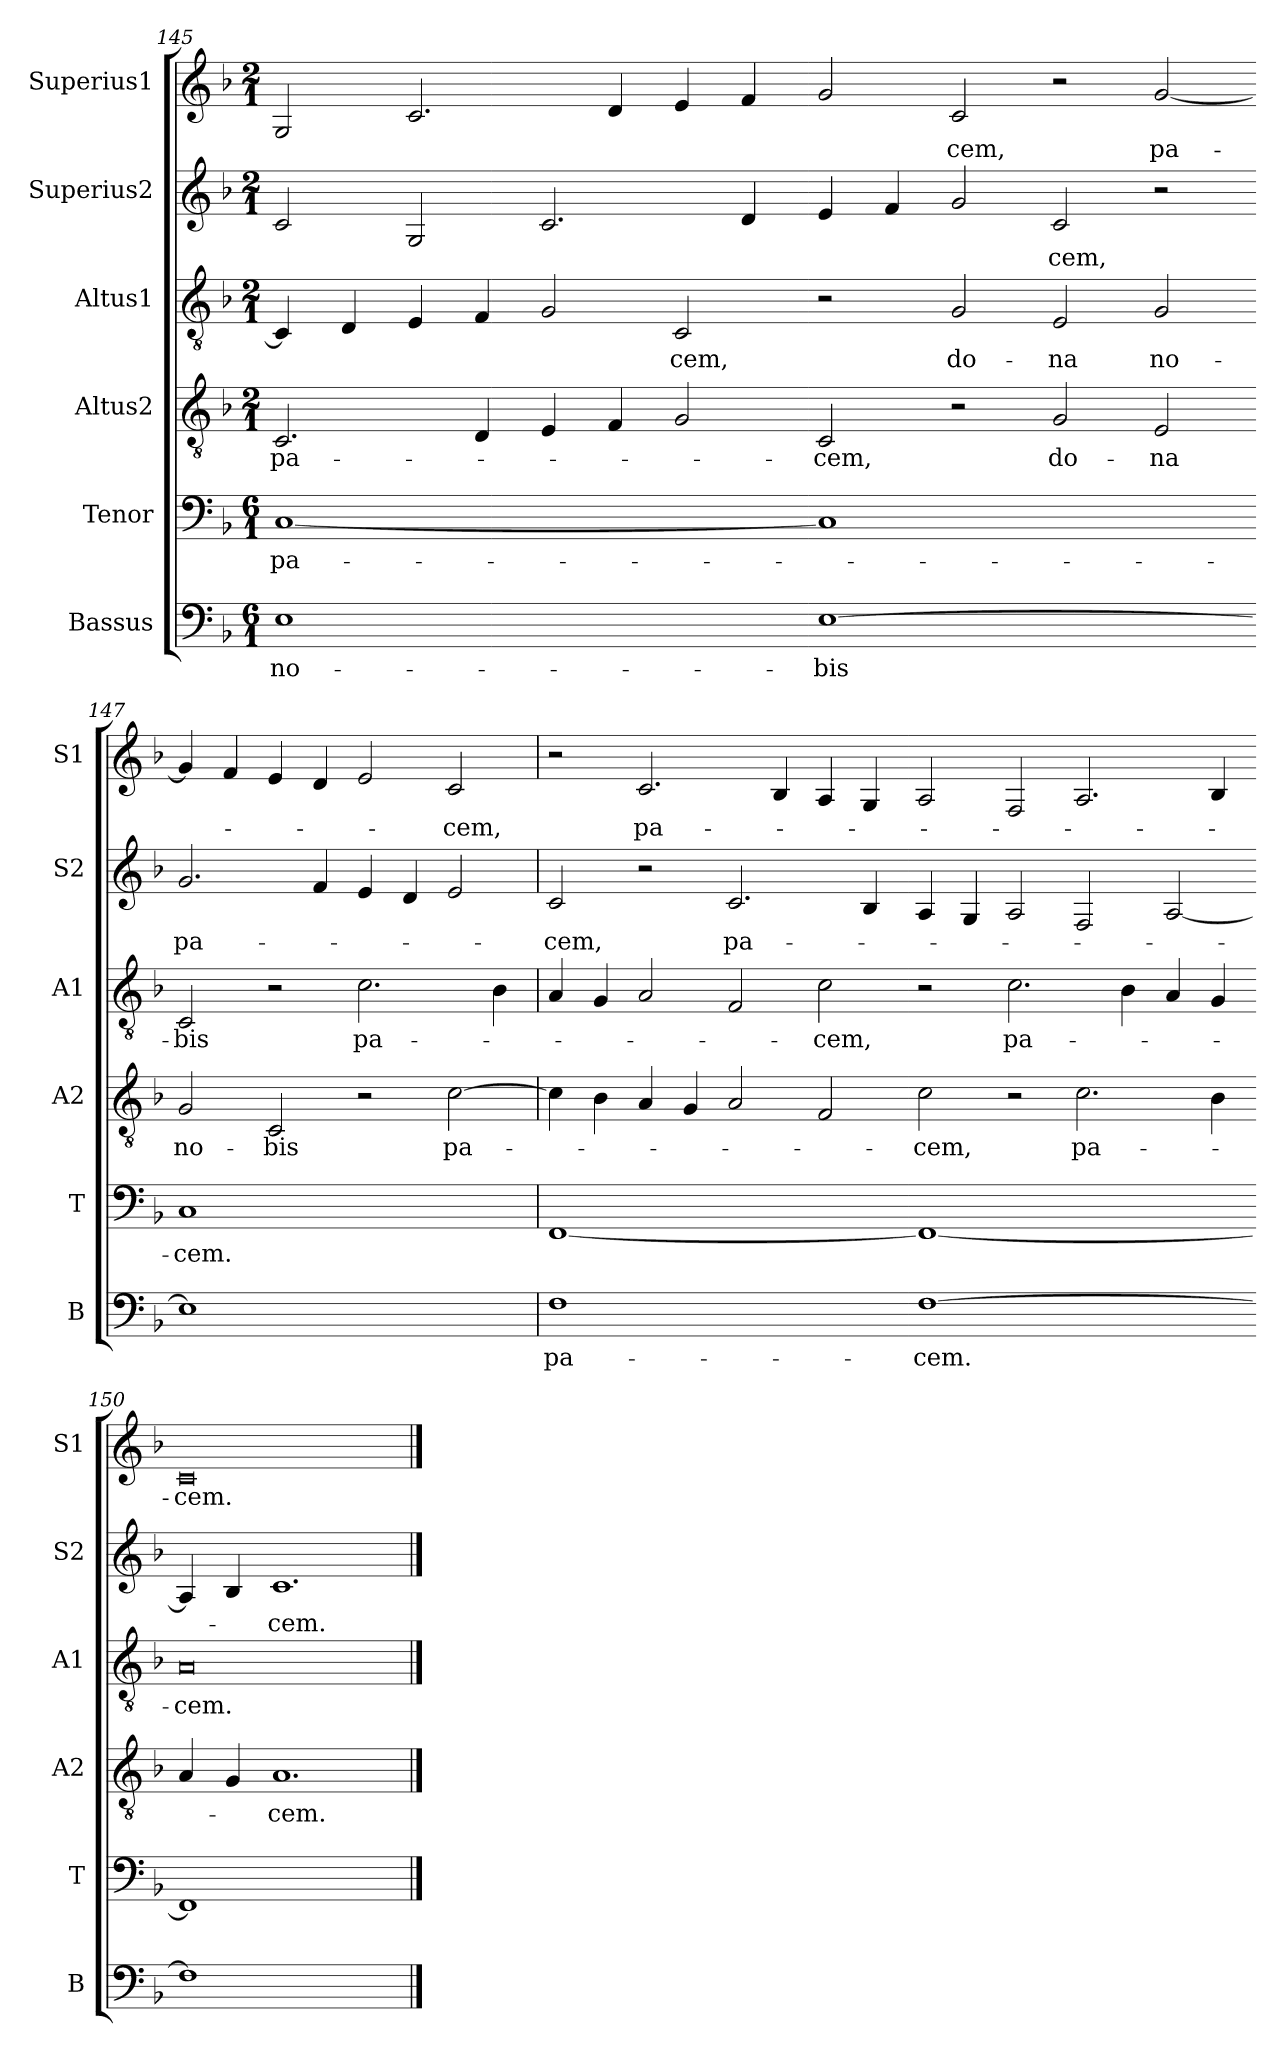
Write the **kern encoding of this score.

**kern	**text	**kern	**text	**kern	**text	**kern	**text	**kern	**text	**kern	**text
*part6	*part6	*part5	*part5	*part4	*part4	*part3	*part3	*part2	*part2	*part1	*part1
*staff6	*staff6	*staff5	*staff5	*staff4	*staff4	*staff3	*staff3	*staff2	*staff2	*staff1	*staff1
*I"Bassus	*	*I"Tenor	*	*I"Altus2	*	*I"Altus1	*	*I"Superius2	*	*I"Superius1	*
*I'B	*	*I'T	*	*I'A2	*	*I'A1	*	*I'S2	*	*I'S1	*
*clefF4	*	*clefF4	*	*clefGv2	*	*clefGv2	*	*clefG2	*	*clefG2	*
*k[b-]	*	*k[b-]	*	*k[b-]	*	*k[b-]	*	*k[b-]	*	*k[b-]	*
*M6/1	*	*M6/1	*	*M2/1	*	*M2/1	*	*M2/1	*	*M2/1	*
=145	=145	=145	=145	=145	=145	=145	=145	=145	=145	=145	=145
!LO:N:vis=1	!	!LO:N:vis=1	!	!	!	!	!	!	!	!	!
0E	no-	[0C	pa-	2.C/	pa-	4C/]	.	2c/	.	2G/	.
.	.	.	.	.	.	4D/	.	.	.	.	.
.	.	.	.	.	.	4E/	.	2G/	.	2.c/	.
.	.	.	.	4D/	.	4F/	.	.	.	.	.
.	.	.	.	4E/	.	2G/	.	2.c/	.	.	.
.	.	.	.	4F/	.	.	.	.	.	4d/	.
.	.	.	.	2G/	.	2C/	-cem,	.	.	4e/	.
.	.	.	.	.	.	.	.	4d/	.	4f/	.
=146-	=146-	=146-	=146-	=146-	=146-	=146-	=146-	=146-	=146-	=146-	=146-
!LO:N:vis=1	!	!LO:N:vis=1	!	!	!	!	!	!	!	!	!
[0E	-bis	0C]	.	2C/	-cem,	2r	.	4e/	.	2g/	.
.	.	.	.	.	.	.	.	4f/	.	.	.
.	.	.	.	2r	.	2G/	do-	2g/	.	2c/	-cem,
.	.	.	.	2G/	do-	2E/	-na	2c/	-cem,	2r	.
.	.	.	.	2E/	-na	2G/	no-	2r	.	[2g/	pa-
=147-	=147-	=147-	=147-	=147-	=147-	=147-	=147-	=147-	=147-	=147-	=147-
!LO:N:vis=1	!	!LO:N:vis=1	!	!	!	!	!	!	!	!	!
0E]	.	0C	-cem.	2G/	no-	2C/	-bis	2.g/	pa-	4g/]	.
.	.	.	.	.	.	.	.	.	.	4f/	.
.	.	.	.	2C/	-bis	2r	.	.	.	4e/	.
.	.	.	.	.	.	.	.	4f/	.	4d/	.
.	.	.	.	2r	.	2.c\	pa-	4e/	.	2e/	.
.	.	.	.	.	.	.	.	4d/	.	.	.
.	.	.	.	[2c\	pa-	.	.	2e/	.	2c/	-cem,
.	.	.	.	.	.	4B-\	.	.	.	.	.
=148	=148	=148	=148	=148	=148	=148	=148	=148	=148	=148	=148
!LO:N:vis=1	!	!LO:N:vis=1	!	!	!	!	!	!	!	!	!
0F	pa-	[0FF	.	4c\]	.	4A/	.	2c/	-cem,	2r	.
.	.	.	.	4B-\	.	4G/	.	.	.	.	.
.	.	.	.	4A/	.	2A/	.	2r	.	2.c/	pa-
.	.	.	.	4G/	.	.	.	.	.	.	.
.	.	.	.	2A/	.	2F/	.	2.c/	pa-	.	.
.	.	.	.	.	.	.	.	.	.	4B-/	.
.	.	.	.	2F/	.	2c\	-cem,	.	.	4A/	.
.	.	.	.	.	.	.	.	4B-/	.	4G/	.
=149-	=149-	=149-	=149-	=149-	=149-	=149-	=149-	=149-	=149-	=149-	=149-
!LO:N:vis=1	!	!LO:N:vis=1	!	!	!	!	!	!	!	!	!
[0F	-cem.	0FF_	.	2c\	-cem,	2r	.	4A/	.	2A/	.
.	.	.	.	.	.	.	.	4G/	.	.	.
.	.	.	.	2r	.	2.c\	pa-	2A/	.	2F/	.
.	.	.	.	2.c\	pa-	.	.	2F/	.	2.A/	.
.	.	.	.	.	.	4B-\	.	.	.	.	.
.	.	.	.	.	.	4A/	.	[2A/	.	.	.
.	.	.	.	4B-\	.	4G/	.	.	.	4B-/	.
=150-	=150-	=150-	=150-	=150-	=150-	=150-	=150-	=150-	=150-	=150-	=150-
!LO:N:vis=1	!	!LO:N:vis=1	!	!	!	!	!	!	!	!	!
0F]	.	0FF]	.	4A/	.	0A	-cem.	4A/]	.	0c	-cem.
.	.	.	.	4G/	.	.	.	4B-/	.	.	.
.	.	.	.	1.A	-cem.	.	.	1.c	-cem.	.	.
==	==	==	==	==	==	==	==	==	==	==	==
*-	*-	*-	*-	*-	*-	*-	*-	*-	*-	*-	*-
